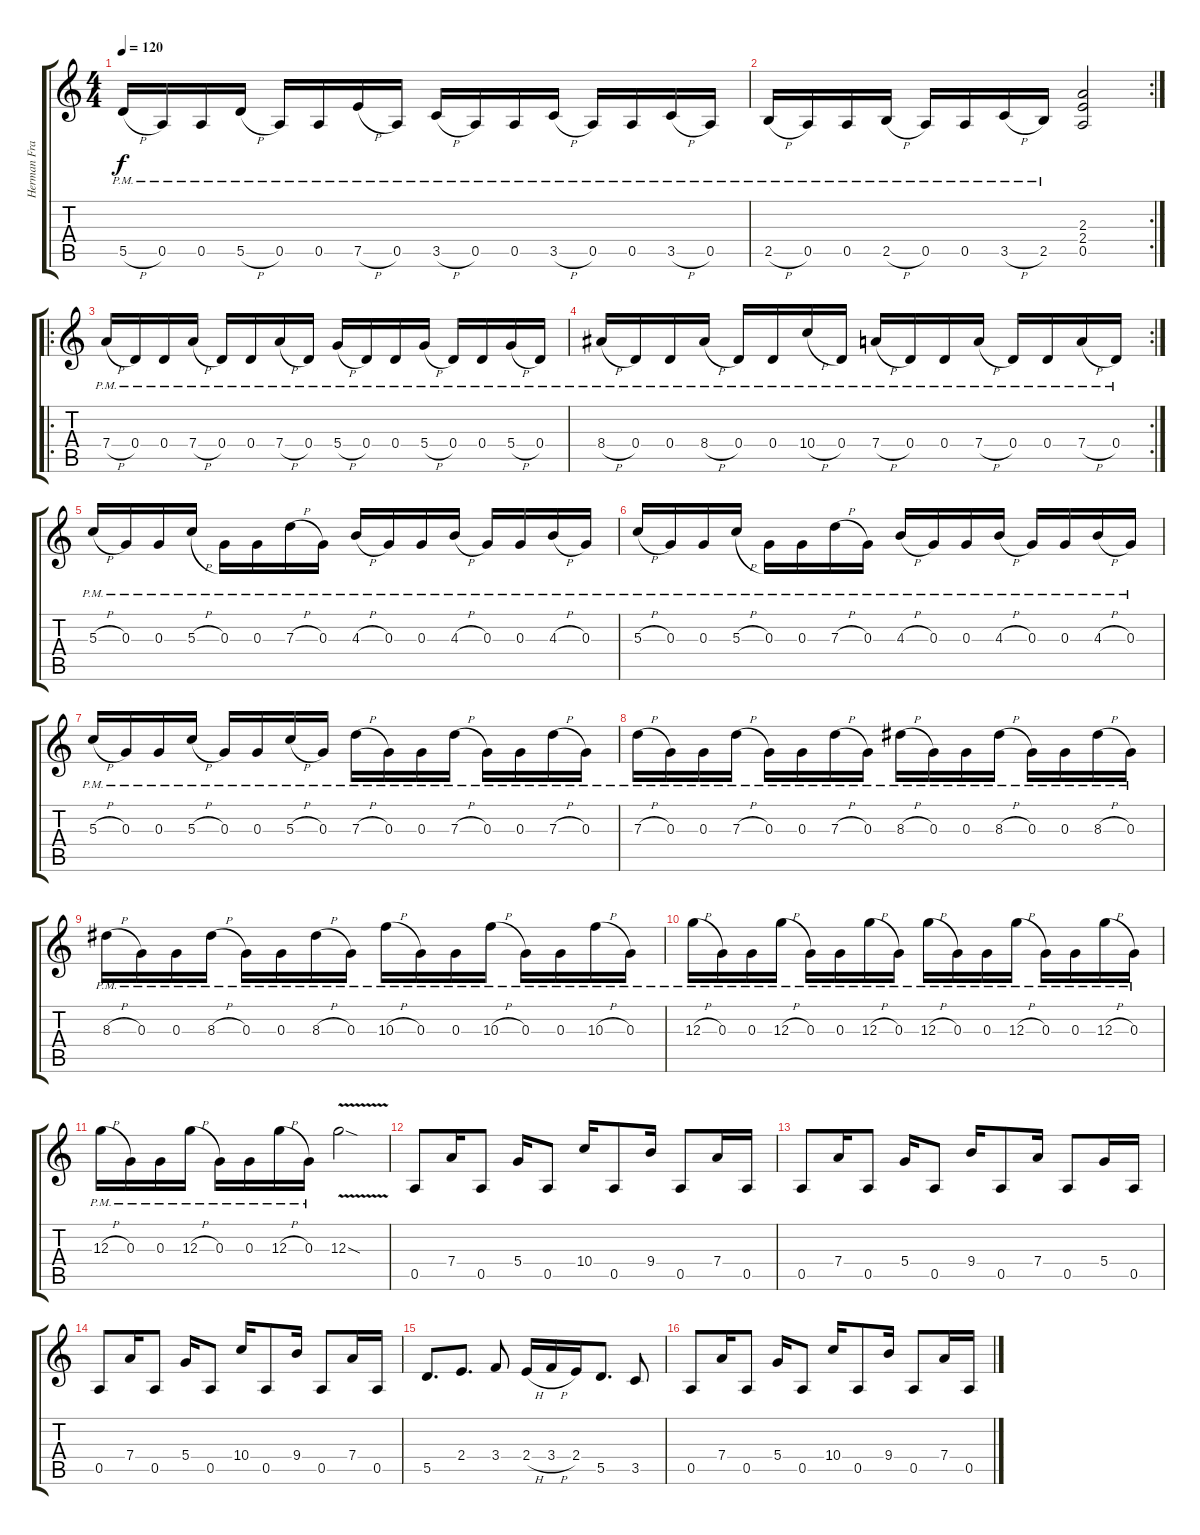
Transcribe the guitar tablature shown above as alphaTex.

\track ("Herman Frank" "Herman Fra") {instrument distortionguitar}
\staff {score tabs}
\tuning (E4 B3 G3 D3 A2 E2) {hide}
\ts (4 4)
\tempo 120
\clef g2
\ks c
5.5{h pm}.16{dy f} 0.5{pm}.16 0.5{pm}.16 5.5{h pm}.16 0.5{pm}.16 0.5{pm}.16 7.5{h pm}.16 0.5{pm}.16 3.5{h pm}.16 0.5{pm}.16 0.5{pm}.16 3.5{h pm}.16 0.5{pm}.16 0.5{pm}.16 3.5{h pm}.16 0.5{pm}.16 |
\rc 2
2.5{h pm}.16 0.5{pm}.16 0.5{pm}.16 2.5{h pm}.16 0.5{pm}.16 0.5{pm}.16 3.5{h pm}.16 2.5{pm}.16 (2.3 2.4 0.5).2 |
\ro
7.4{h pm}.16 0.4{pm}.16 0.4{pm}.16 7.4{h pm}.16 0.4{pm}.16 0.4{pm}.16 7.4{h pm}.16 0.4{pm}.16 5.4{h pm}.16 0.4{pm}.16 0.4{pm}.16 5.4{h pm}.16 0.4{pm}.16 0.4{pm}.16 5.4{h pm}.16 0.4{pm}.16 |
\rc 2
8.4{h pm}.16 0.4{pm}.16 0.4{pm}.16 8.4{h pm}.16 0.4{pm}.16 0.4{pm}.16 10.4{h pm}.16 0.4{pm}.16 7.4{h pm}.16 0.4{pm}.16 0.4{pm}.16 7.4{h pm}.16 0.4{pm}.16 0.4{pm}.16 7.4{h pm}.16 0.4{pm}.16 |
5.3{h pm}.16 0.3{pm}.16 0.3{pm}.16 5.3{h pm}.16 0.3{pm}.16 0.3{pm}.16 7.3{h pm}.16 0.3{pm}.16 4.3{h pm}.16 0.3{pm}.16 0.3{pm}.16 4.3{h pm}.16 0.3{pm}.16 0.3{pm}.16 4.3{h pm}.16 0.3{pm}.16 |
5.3{h pm}.16 0.3{pm}.16 0.3{pm}.16 5.3{h pm}.16 0.3{pm}.16 0.3{pm}.16 7.3{h pm}.16 0.3{pm}.16 4.3{h pm}.16 0.3{pm}.16 0.3{pm}.16 4.3{h pm}.16 0.3{pm}.16 0.3{pm}.16 4.3{h pm}.16 0.3{pm}.16 |
5.3{h pm}.16 0.3{pm}.16 0.3{pm}.16 5.3{h pm}.16 0.3{pm}.16 0.3{pm}.16 5.3{h pm}.16 0.3{pm}.16 7.3{h pm}.16 0.3{pm}.16 0.3{pm}.16 7.3{h pm}.16 0.3{pm}.16 0.3{pm}.16 7.3{h pm}.16 0.3{pm}.16 |
7.3{h pm}.16 0.3{pm}.16 0.3{pm}.16 7.3{h pm}.16 0.3{pm}.16 0.3{pm}.16 7.3{h pm}.16 0.3{pm}.16 8.3{h pm}.16 0.3{pm}.16 0.3{pm}.16 8.3{h pm}.16 0.3{pm}.16 0.3{pm}.16 8.3{h pm}.16 0.3{pm}.16 |
8.3{h pm}.16 0.3{pm}.16 0.3{pm}.16 8.3{h pm}.16 0.3{pm}.16 0.3{pm}.16 8.3{h pm}.16 0.3{pm}.16 10.3{h pm}.16 0.3{pm}.16 0.3{pm}.16 10.3{h pm}.16 0.3{pm}.16 0.3{pm}.16 10.3{h pm}.16 0.3{pm}.16 |
12.3{h pm}.16 0.3{pm}.16 0.3{pm}.16 12.3{h pm}.16 0.3{pm}.16 0.3{pm}.16 12.3{h pm}.16 0.3{pm}.16 12.3{h pm}.16 0.3{pm}.16 0.3{pm}.16 12.3{h pm}.16 0.3{pm}.16 0.3{pm}.16 12.3{h pm}.16 0.3{pm}.16 |
12.3{h pm}.16 0.3{pm}.16 0.3{pm}.16 12.3{h pm}.16 0.3{pm}.16 0.3{pm}.16 12.3{h pm}.16 0.3{pm}.16 12.3{v sod}.2 |
0.5.8 7.4.16 0.5.8 5.4.16 0.5.8 10.4.16 0.5.8 9.4.16 0.5.8 7.4.16 0.5.16 |
0.5.8 7.4.16 0.5.8 5.4.16 0.5.8 9.4.16 0.5.8 7.4.16 0.5.8 5.4.16 0.5.16 |
0.5.8 7.4.16 0.5.8 5.4.16 0.5.8 10.4.16 0.5.8 9.4.16 0.5.8 7.4.16 0.5.16 |
5.5.8{d} 2.4.8{d} 3.4.8 2.4{h}.16 3.4{h}.16 2.4.16 5.5.8{d} 3.5.8 |
0.5.8 7.4.16 0.5.8 5.4.16 0.5.8 10.4.16 0.5.8 9.4.16 0.5.8 7.4.16 0.5.16
